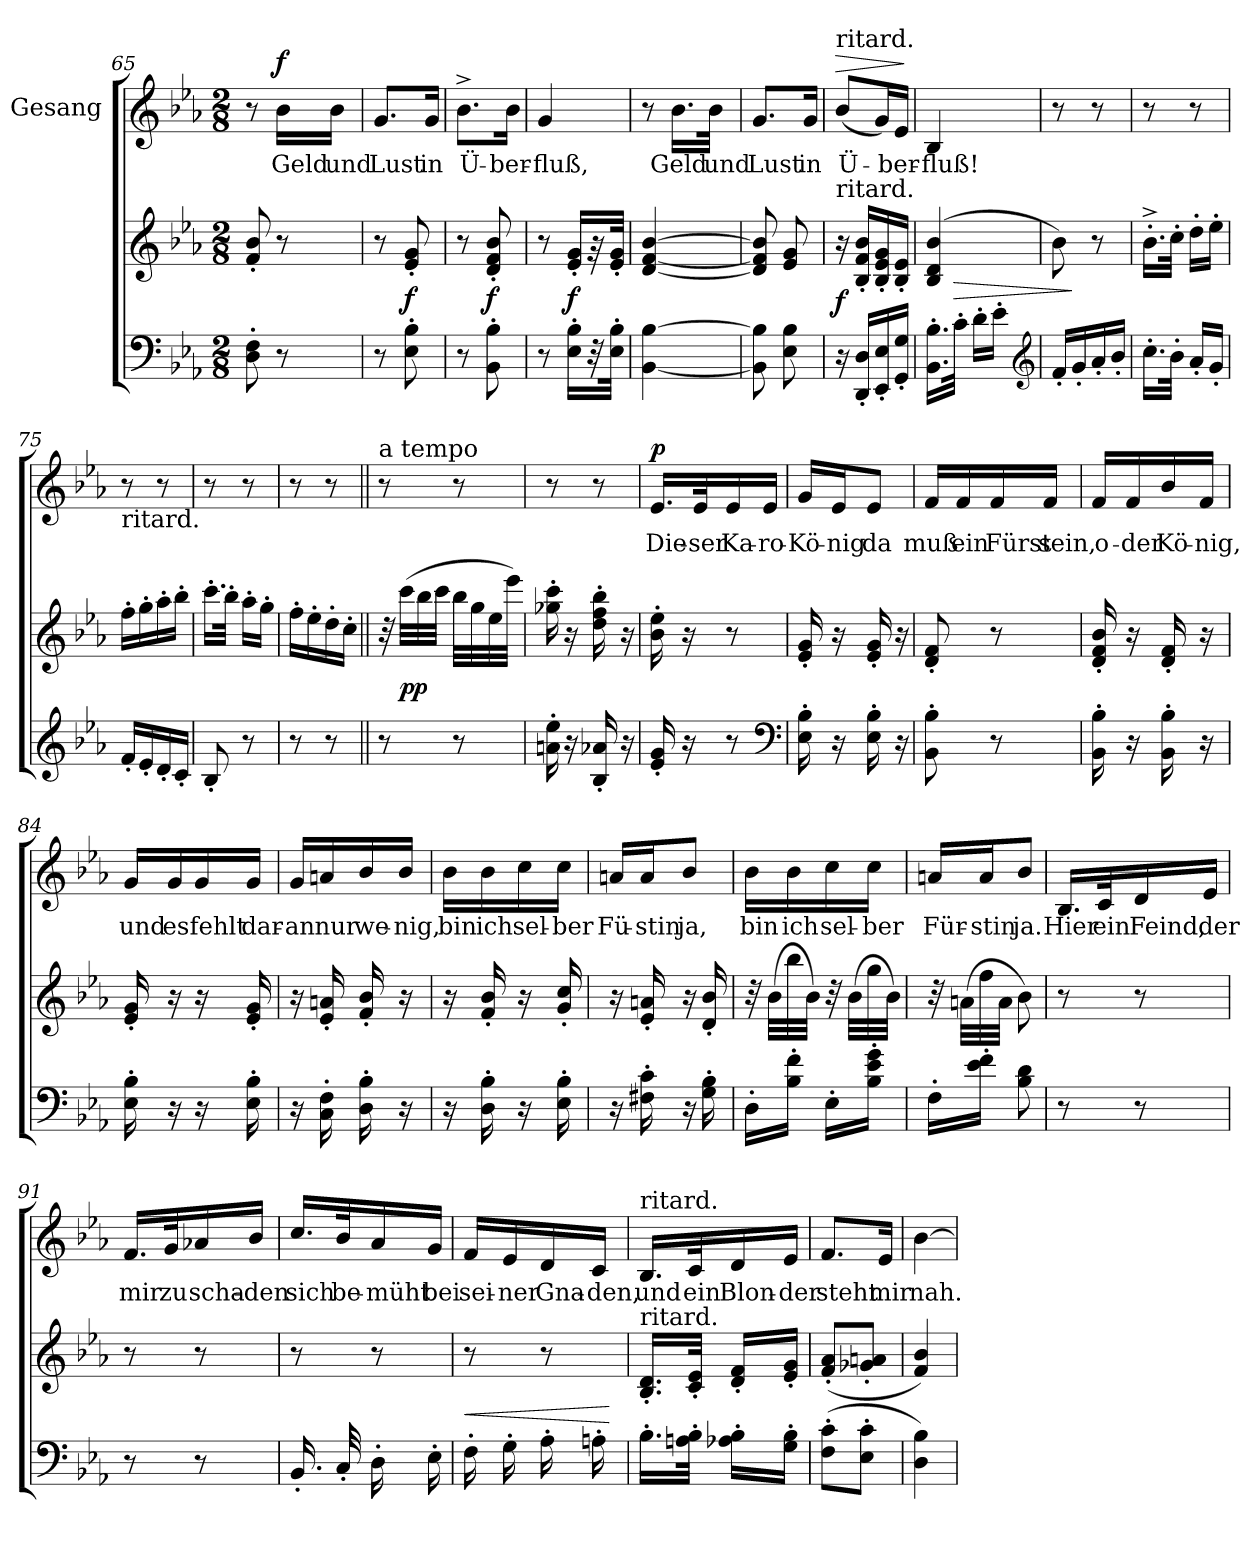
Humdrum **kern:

**kern	**kern	**dynam	**kern	**text	**dynam
*part2	*part2	*part2	*part1	*part1	*part1
*staff3	*staff2	*staff2/3	*staff1	*staff1	*staff1
*	*	*	*I"Gesang	*	*
*clefF4	*clefG2	*	*clefG2	*	*
*k[b-e-a-]	*k[b-e-a-]	*	*k[b-e-a-]	*	*
*M2/8	*M2/8	*	*M2/8	*	*
=65	=65	=65	=65	=65	=65
8D'\ 8F'\	8f'/ 8b-'/	.	8r	.	.
!	!	!	!	!	!LO:DY:a
8r	8r	.	16b-\LL	Geld	f
.	.	.	16b-\JJ	und	.
=66	=66	=66	=66	=66	=66
8r	8r	.	8.g/L	Lust	.
8E-'\ 8B-'\	8e-'/ 8g'/	f	.	.	.
.	.	.	16g/Jk	in	.
=67	=67	=67	=67	=67	=67
8r	8r	.	8.b-^\L	Ü-	.
!	!	!LO:DY:c=2	!	!	!
8BB-'\ 8B-'\	8d'/ 8f'/ 8b-'/	f	.	.	.
.	.	.	16b-\Jk	-ber-	.
=68	=68	=68	=68	=68	=68
8r	8r	.	4g/	-fluß,	.
16E-' 16B-'LL	16e-' 16g'LL	f	.	.	.
32r	32r	.	.	.	.
32E-' 32B-'JJk	32e-' 32g'JJk	.	.	.	.
!!LO:PB:g=z
=69	=69	=69	=69	=69	=69
[4BB-\ [4B-\	[4d/ [4f/ [4b-/	.	8r	.	.
.	.	.	16.b-\LL	Geld	.
.	.	.	32b-\JJk	und	.
=70	=70	=70	=70	=70	=70
8BB-]\ 8B-]\	8d]/ 8f]/ 8b-]/	.	8.g/L	Lust	.
8E-\ 8B-\	8e-/ 8g/	.	.	.	.
.	.	.	16g/Jk	in	.
=71	=71	=71	=71	=71	=71
!	!	!	!LO:TX:a:t=ritard.	!	!
!	!LO:TX:a:t=ritard.	!	!	!	!
!	!	!LO:DY:c=2	!	!	!LO:HP:a
16r	16r	f	(8b-/L	Ü-	>
16DD' 16D'LL	16B-' 16f' 16b-'LL	.	.	.	.
16EE-' 16E-'	16B-' 16e-' 16g'	.	16g/L)	.	.
16GG' 16G'JJ	16B-' 16e-'JJ	.	16e-/JJ	-ber-	.
.	.	.	.	.	]
=72	=72	=72	=72	=72	=72
16.BB-' 16.B-'LL	(4B-/ 4d/ 4b-/	.	4B-/	-fluß!	.
!	!	!LO:HP:a=2	!	!	!
32c'JJk	.	>	.	.	.
16d'LL	.	.	.	.	.
16e-'JJ	.	.	.	.	.
*clefG2	*	*	*	*	*
=73	=73	=73	=73	=73	=73
16f'LL	8b-\)	.	8r	.	.
16g'	.	]	.	.	.
16a-'	8r	.	8r	.	.
16b-'JJ	.	.	.	.	.
=74	=74	=74	=74	=74	=74
16.cc'LL	16.b-'^LL	.	8r	.	.
32b-'JJk	32cc'JJk	.	.	.	.
16a-'LL	16dd'LL	.	8r	.	.
16g'JJ	16ee-'JJ	.	.	.	.
!!LO:LB:g=z
=75	=75	=75	=75	=75	=75
!	!	!	!LO:TX:b:t=ritard.	!	!
16f'LL	16ff'LL	.	8r	.	.
16e-'	16gg'	.	.	.	.
16d'	16aa-'	.	8r	.	.
16c'JJ	16bb-'JJ	.	.	.	.
=76	=76	=76	=76	=76	=76
8B-'/	16.ccc'LL	.	8r	.	.
.	32bb-'JJk	.	.	.	.
8r	16aa-'LL	.	8r	.	.
.	16gg'JJ	.	.	.	.
=77	=77	=77	=77	=77	=77
8r	16ff'LL	.	8r	.	.
.	16ee-'	.	.	.	.
8r	16dd'	.	8r	.	.
.	16cc'JJ	.	.	.	.
=78||	=78||	=78||	=78||	=78||	=78||
!	!	!	!LO:TX:a:t=a tempo	!	!
8r	32r	.	8r	.	.
.	(32cccLLL	pp	.	.	.
.	32bb-	.	.	.	.
.	32cccJJJ	.	.	.	.
8r	32bb-LLL	.	8r	.	.
.	32gg	.	.	.	.
.	32ee-	.	.	.	.
.	32eee-JJJ)	.	.	.	.
=79	=79	=79	=79	=79	=79
16an'\ 16ee-'\	16gg-X'\ 16ccc'\	.	8r	.	.
16r	16r	.	.	.	.
16B-'/ 16a-X'/	16dd'\ 16ff'\ 16bb-'\	.	8r	.	.
16r	16r	.	.	.	.
!!LO:LB:g=z
=80	=80	=80	=80	=80	=80
!	!	!	!	!	!LO:DY:a
16e-'/ 16g'/	16b-'\ 16ee-'\	.	16.e-/LL	Die-	p
16r	16r	.	.	.	.
.	.	.	32e-/K	-ser	.
8r	8r	.	16e-/	Ka-	.
.	.	.	16e-/JJ	-ro-	.
*clefF4	*	*	*	*	*
=81	=81	=81	=81	=81	=81
16E-'\ 16B-'\	16e-'/ 16g'/	.	16g/LL	-Kö-	.
16r	16r	.	16e-/J	-nig	.
16E-'\ 16B-'\	16e-'/ 16g'/	.	8e-/J	-da	.
16r	16r	.	.	.	.
=82	=82	=82	=82	=82	=82
8BB-'\ 8B-'\	8d'/ 8f'/	.	16f/LL	muß	.
.	.	.	16f/	ein	.
8r	8r	.	16f/	Fürst	.
.	.	.	16f/JJ	sein,	.
=83	=83	=83	=83	=83	=83
16BB-'\ 16B-'\	16d'/ 16f'/ 16b-'/	.	16f/LL	o-	.
16r	16r	.	16f/	-der	.
16BB-'\ 16B-'\	16d'/ 16f'/	.	16b-/	-Kö-	.
16r	16r	.	16f/JJ	-nig,	.
=84	=84	=84	=84	=84	=84
16E-'\ 16B-'\	16e-'/ 16g'/	.	16g/LL	-und	.
16r	16r	.	16g/	es	.
16r	16r	.	16g/	fehlt	.
16E-'\ 16B-'\	16e-'/ 16g'/	.	16g/JJ	dar-	.
!!LO:LB:g=z
=85	=85	=85	=85	=85	=85
16r	16r	.	16g/LL	-an	.
16C'\ 16F'\	16e-'/ 16an'/	.	16an/	nur	.
16D'\ 16B-'\	16f'/ 16b-'/	.	16b-/	we-	.
16r	16r	.	16b-/JJ	-nig,	.
=86	=86	=86	=86	=86	=86
16r	16r	.	16b-\LL	-bin	.
16D'\ 16B-'\	16f'/ 16b-'/	.	16b-\	ich	.
16r	16r	.	16cc\	sel-	.
16E-'\ 16B-'\	16g'/ 16cc'/	.	16cc\JJ	-ber	.
=87	=87	=87	=87	=87	=87
16r	16r	.	16an/LL	-Fü-	.
16F#X'\ 16c'\	16e-'/ 16an'/	.	16a/J	-stin	.
16r	16r	.	8b-/J	ja,	.
16G'\ 16B-'\	16d'/ 16b-'/	.	.	.	.
=88	=88	=88	=88	=88	=88
16D'LL	32r	.	16b-\LL	bin	.
.	(32b-LLL	.	.	.	.
16B-' 16f'JJ	32bb-	.	16b-\	ich	.
.	32b-JJJ)	.	.	.	.
16E-'LL	32r	.	16cc\	sel-	.
.	(32b-LLL	.	.	.	.
16B-' 16e-' 16g'JJ	32gg	.	16cc\JJ	-ber	.
.	32b-JJJ)	.	.	.	.
=89	=89	=89	=89	=89	=89
16F'LL	32r	.	16an/LL	Für-	.
.	(32anLLL	.	.	.	.
16e-' 16f'JJ	32ff	.	16a/J	-stin	.
.	32aJJJ	.	.	.	.
8B-\ 8d\	8b-)	.	8b-/J	ja.	.
!!LO:LB:g=z
=90	=90	=90	=90	=90	=90
8r	8r	.	16.B-/LL	Hier	.
.	.	.	32c/K	ein	.
8r	8r	.	16d/	Feind,	.
.	.	.	16e-/JJ	der	.
=91	=91	=91	=91	=91	=91
8r	8r	.	16.f/LL	mir	.
.	.	.	32g/K	zu	.
8r	8r	.	16a-X/	scha-	.
.	.	.	16b-/JJ	-den	.
=92	=92	=92	=92	=92	=92
16.BB-'/	8r	.	16.cc/LL	sich	.
32C'/	.	.	32b-/K	be-	.
16D'\	8r	.	16a-/	-müht	.
16E-'\	.	.	16g/JJ	bei	.
=93	=93	=93	=93	=93	=93
!	!	!LO:HP:a=2	!	!	!
16F'\	8r	<	16f/LL	sei-	.
16G'\	.	.	16e-/	-ner	.
16A-'\	8r	.	16d/	Gna-	.
16An'\	.	.	16c/JJ	-den,	.
.	.	[	.	.	.
!!LO:PB:g=z
=94	=94	=94	=94	=94	=94
!	!	!	!LO:TX:a:t=ritard.	!	!
!	!LO:TX:a:t=ritard.	!	!	!	!
16.B-'LL	16.B-' 16.d'LL	.	16.B-/LL	und	.
32An' 32B-'JJk	32c' 32e-'JJk	.	32c/K	ein	.
16A-X' 16B-'LL	16d' 16f'LL	.	16d/	Blon-	.
16G' 16B-'JJ	16e-' 16g'JJ	.	16e-/JJ	-der	.
=95	=95	=95	=95	=95	=95
(8F' 8c'L	(>8f'> 8a-'>L	.	8.f/L	-steht	.
8E-' 8c'J	8g-X'> 8an'>J	.	.	.	.
.	.	.	16e-/Jk	mir	.
=96	=96	=96	=96	=96	=96
4D\ 4B-\)	4f/ 4b-/)	.	([4b-\	nah.	.
=	=	=	=	=	=
*-	*-	*-	*-	*-	*-
